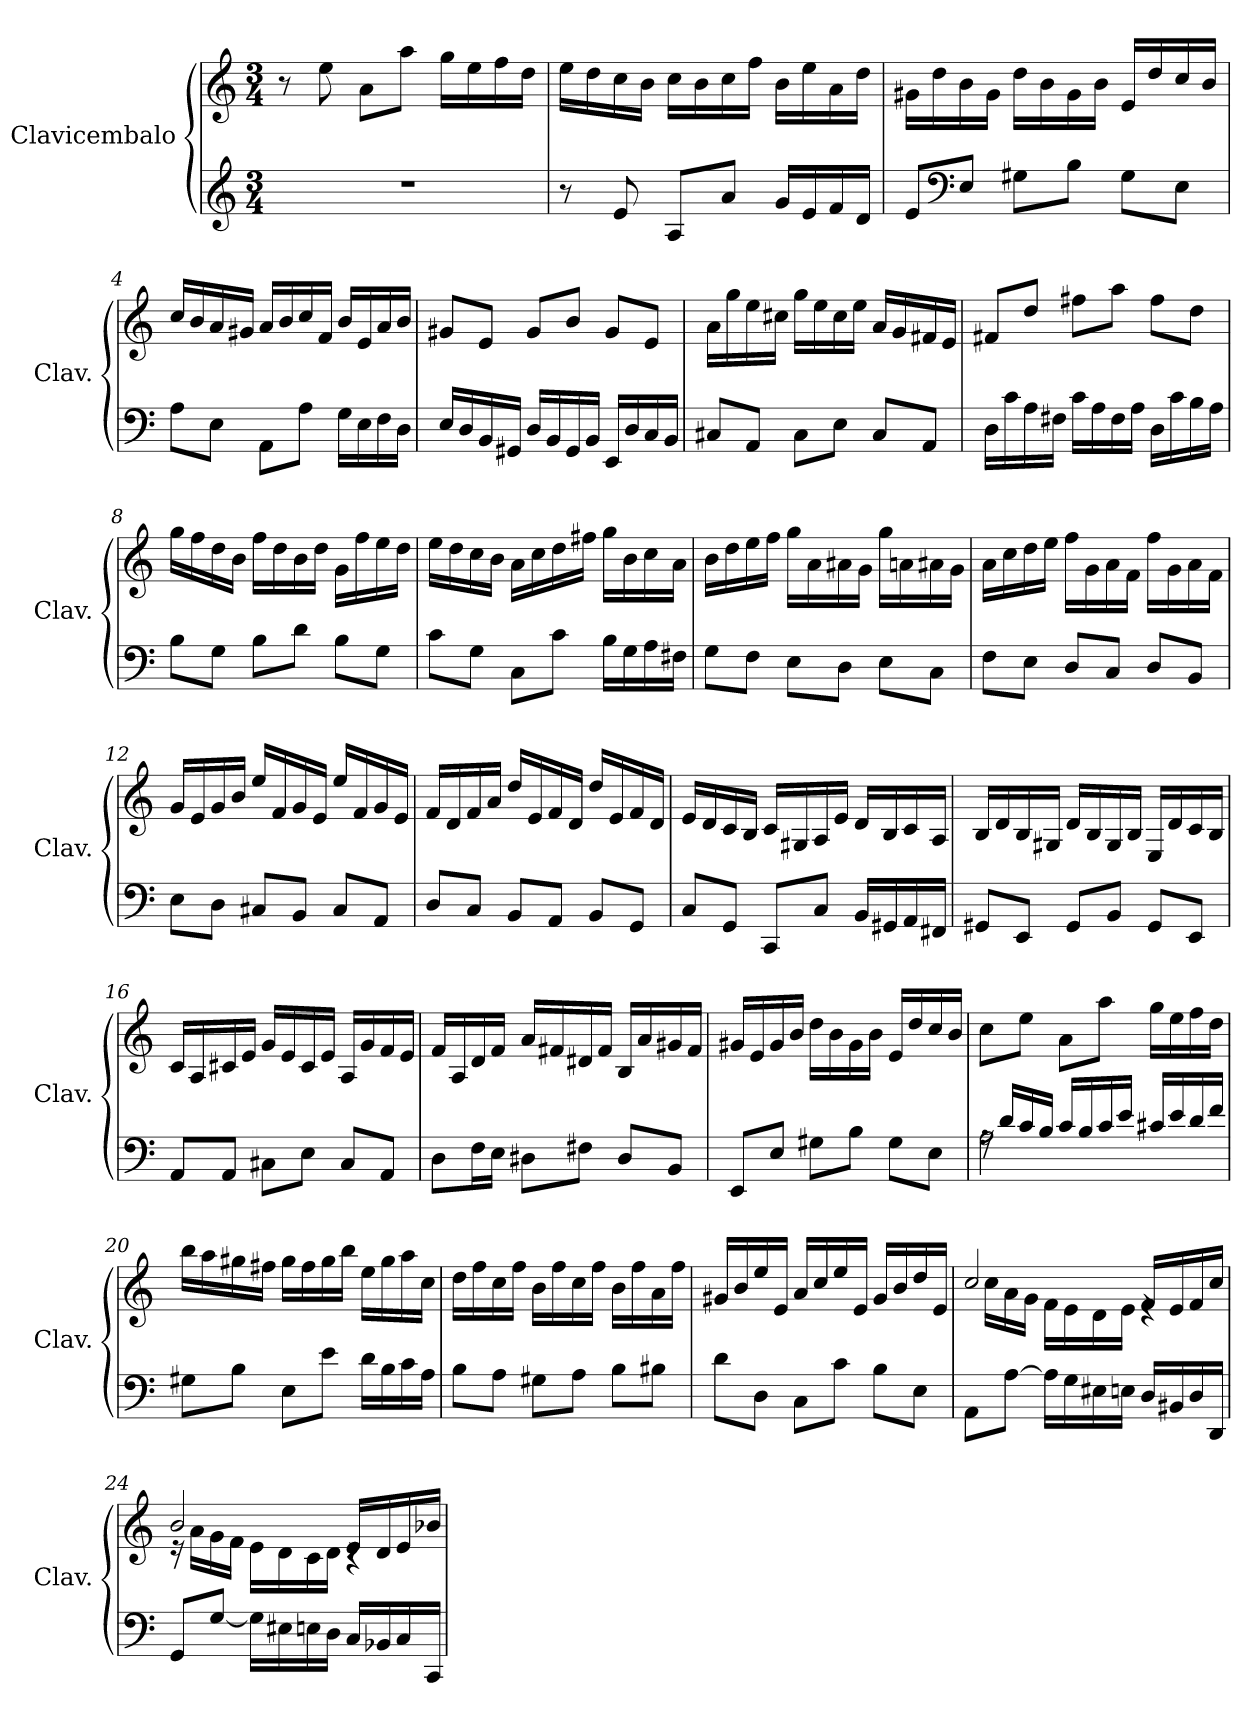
**kern	**kern
*part1	*part1
*staff2	*staff1
*I"Clavicembalo	*
*I'Clav.	*
*clefG2	*clefG2
*k[]	*k[]
*M3/4	*M3/4
*MM100	*MM100
=1	=1
2.r	8r
.	8ee\
.	8a\L
.	8aa\J
.	16gg\LL
.	16ee\
.	16ff\
.	16dd\JJ
=2	=2
8r	16ee\LL
.	16dd\
8e/	16cc\
.	16b\JJ
8A/L	16cc\LL
.	16b\
8a/J	16cc\
.	16ff\JJ
16g/LL	16b\LL
16e/	16ee\
16f/	16a\
16d/JJ	16dd\JJ
=3	=3
8e/L	16g#X\LL
.	16dd\
*clefF4	*
8E/J	16b\
.	16g#\JJ
8G#X\L	16dd\LL
.	16b\
8B\J	16g#\
.	16b\JJ
8G#\L	16e/LL
.	16dd/
8E\J	16cc/
.	16b/JJ
=4	=4
8A\L	16cc/LL
.	16b/
8E\J	16a/
.	16g#X/JJ
8AA\L	16a/LL
.	16b/
8A\J	16cc/
.	16f/JJ
16G\LL	16b/LL
16E\	16e/
16F\	16a/
16D\JJ	16b/JJ
!!LO:LB:g=z
=5	=5
16E/LL	8g#X/L
16D/	.
16BB/	8e/J
16GG#X/JJ	.
16D/LL	8g#/L
16BB/	.
16GG#/	8b/J
16BB/JJ	.
16EE/LL	8g#/L
16D/	.
16C/	8e/J
16BB/JJ	.
=6	=6
8C#X/L	16a\LL
.	16gg\
8AA/J	16ee\
.	16cc#X\JJ
8C#\L	16gg\LL
.	16ee\
8E\J	16cc#\
.	16ee\JJ
8C#/L	16a/LL
.	16g/
8AA/J	16f#X/
.	16e/JJ
=7	=7
16D\LL	8f#X/L
16c\	.
16A\	8dd/J
16F#X\JJ	.
16c\LL	8ff#X\L
16A\	.
16F#\	8aa\J
16A\JJ	.
16D\LL	8ff#\L
16c\	.
16B\	8dd\J
16A\JJ	.
=8	=8
8B\L	16gg\LL
.	16ff\
8G\J	16dd\
.	16b\JJ
8B\L	16ff\LL
.	16dd\
8d\J	16b\
.	16dd\JJ
8B\L	16g\LL
.	16ff\
8G\J	16ee\
.	16dd\JJ
!!LO:LB:g=z
=9	=9
8c\L	16ee\LL
.	16dd\
8G\J	16cc\
.	16b\JJ
8C\L	16a\LL
.	16cc\
8c\J	16dd\
.	16ff#X\JJ
16B\LL	16gg\LL
16G\	16b\
16A\	16cc\
16F#X\JJ	16a\JJ
=10	=10
8G\L	16b\LL
.	16dd\
8F\J	16ee\
.	16ff\JJ
8E\L	16gg\LL
.	16a\
8D\J	16a#X\
.	16g\JJ
8E\L	16gg\LL
.	16an\
8C\J	16a#X\
.	16g\JJ
=11	=11
8F\L	16a\LL
.	16cc\
8E\J	16dd\
.	16ee\JJ
8D/L	16ff\LL
.	16g\
8C/J	16a\
.	16f\JJ
8D/L	16ff\LL
.	16g\
8BB/J	16a\
.	16f\JJ
=12	=12
8E\L	16g/LL
.	16e/
8D\J	16g/
.	16b/JJ
8C#X/L	16ee/LL
.	16f/
8BB/J	16g/
.	16e/JJ
8C#/L	16ee/LL
.	16f/
8AA/J	16g/
.	16e/JJ
!!LO:LB:g=z
=13	=13
8D/L	16f/LL
.	16d/
8C/J	16f/
.	16a/JJ
8BB/L	16dd/LL
.	16e/
8AA/J	16f/
.	16d/JJ
8BB/L	16dd/LL
.	16e/
8GG/J	16f/
.	16d/JJ
=14	=14
8C/L	16e/LL
.	16d/
8GG/J	16c/
.	16B/JJ
8CC/L	16c/LL
.	16G#X/
8C/J	16A/
.	16e/JJ
16BB/LL	16d/LL
16GG#X/	16B/
16AA/	16c/
16FF#X/JJ	16A/JJ
=15	=15
8GG#X/L	16B/LL
.	16d/
8EE/J	16B/
.	16G#X/JJ
8GG#/L	16d/LL
.	16B/
8BB/J	16G#/
.	16B/JJ
8GG#/L	16E/LL
.	16d/
8EE/J	16c/
.	16B/JJ
!!LO:LB:g=z
=16	=16
8AA/L	16c/LL
.	16A/
8AA/J	16c#X/
.	16e/JJ
8C#X\L	16g/LL
.	16e/
8E\J	16c#/
.	16e/JJ
8C#/L	16A/LL
.	16g/
8AA/J	16f/
.	16e/JJ
=17	=17
8D\L	16f/LL
.	16A/
16F\L	16d/
16E\JJ	16f/JJ
8D#X\L	16a/LL
.	16f#X/
8F#X\J	16d#X/
.	16f#/JJ
8D#/L	16B/LL
.	16a/
8BB/J	16g#X/
.	16f#/JJ
=18	=18
8EE/L	16g#X/LL
.	16e/
8E/J	16g#/
.	16b/JJ
8G#X\L	16dd\LL
.	16b\
8B\J	16g#\
.	16b\JJ
8G#\L	16e/LL
.	16dd/
8E\J	16cc/
.	16b/JJ
!!LO:LB:g=z
=19	=19
*^	*
16rA	2A\	8cc\L
16d/LL	.	.
16c/	.	8ee\J
16B/JJ	.	.
16c/LL	.	8a\L
16B/	.	.
16c/	.	8aa\J
16e/JJ	.	.
16c#X/LL	4ryy	16gg\LL
16e/	.	16ee\
16d/	.	16ff\
16f/JJ	.	16dd\JJ
*v	*v	*
=20	=20
8G#X\L	16bb\LL
.	16aa\
8B\J	16gg#X\
.	16ff#X\JJ
8E\L	16gg#\LL
.	16ff#\
8e\J	16gg#\
.	16bb\JJ
16d\LL	16ee\LL
16B\	16gg#\
16c\	16aa\
16A\JJ	16cc\JJ
=21	=21
8B\L	16dd\LL
.	16ff\
8A\J	16cc\
.	16ff\JJ
8G#X\L	16b\LL
.	16ff\
8A\J	16cc\
.	16ff\JJ
8B\L	16b\LL
.	16ff\
8B#X\J	16a\
.	16ff\JJ
=22	=22
8d\L	16g#X/LL
.	16b/
8D\J	16ee/
.	16e/JJ
8C\L	16a/LL
.	16cc/
8c\J	16ee/
.	16e/JJ
8B\L	16g#/LL
.	16b/
8E\J	16dd/
.	16e/JJ
!!LO:PB:g=z
=23	=23
*	*^
8AA\L	2cc/	16ryy
.	.	16cc\LL
[8A\J	.	16a\
.	.	16g\JJ
16A\LL]	.	16f\LL
16G\	.	16e\
16E#X\	.	16d\
16En\JJ	.	16e\JJ
16D/LL	16f/LL	4re
16BB#X/	16e/	.
16D/	16f/	.
16DD/JJ	16cc/JJ	.
=24	=24	=24
8GG/L	2b/	16r
.	.	16a\LL
[8G/J	.	16g\
.	.	16f\JJ
16G\LL]	.	16e\LL
16E#X\	.	16d\
16En\	.	16c\
16D\JJ	.	16d\JJ
16C/LL	16e/LL	4rc
16BB-X/	16d/	.
16C/	16e/	.
16CC/JJ	16b-X/JJ	.
*	*v	*v
=	=
*-	*-
